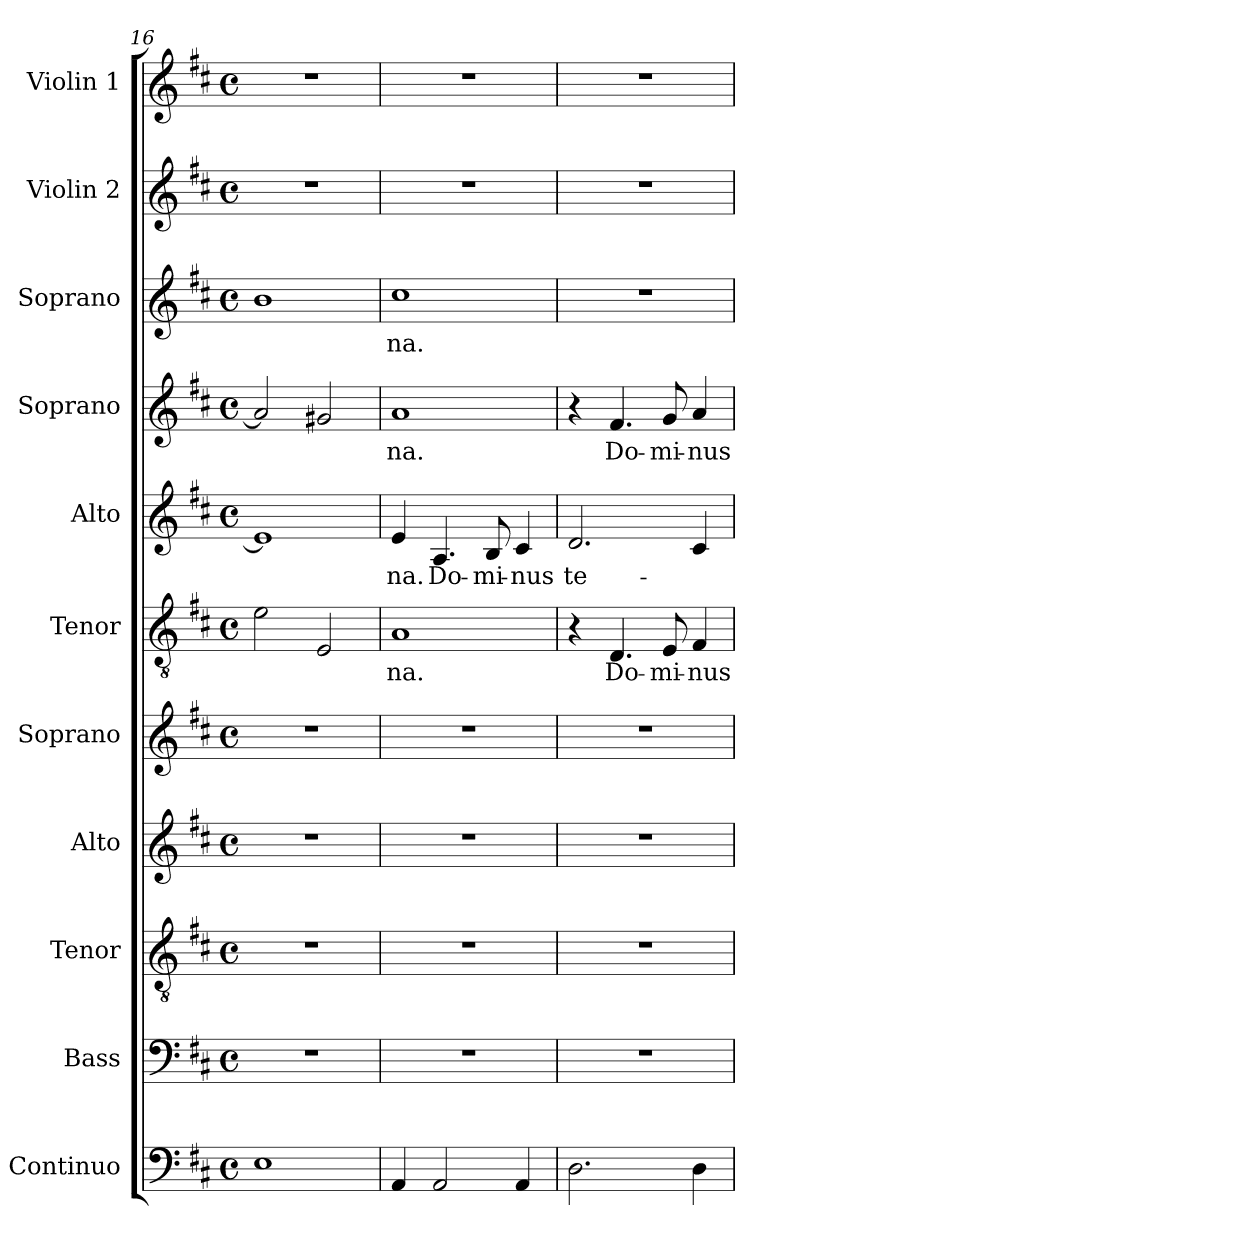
**kern	**kern	**kern	**kern	**kern	**kern	**text	**kern	**text	**kern	**text	**kern	**text	**kern	**kern
*part11	*part10	*part9	*part8	*part7	*part6	*part6	*part5	*part5	*part4	*part4	*part3	*part3	*part2	*part1
*staff11	*staff10	*staff9	*staff8	*staff7	*staff6	*staff6	*staff5	*staff5	*staff4	*staff4	*staff3	*staff3	*staff2	*staff1
*I"Continuo	*I"Bass	*I"Tenor	*I"Alto	*I"Soprano	*I"Tenor	*	*I"Alto	*	*I"Soprano	*	*I"Soprano	*	*I"Violin 2	*I"Violin 1
*I'Cont.	*I'B.	*I'T.	*I'A.	*I'S.	*I'T.	*	*I'A.	*	*I'S.	*	*I'S.	*	*I'Vln. 2	*I'Vln. 1
*clefF4	*clefF4	*clefGv2	*clefG2	*clefG2	*clefGv2	*	*clefG2	*	*clefG2	*	*clefG2	*	*clefG2	*clefG2
*	*	*ITrd7c12	*	*	*ITrd7c12	*	*	*	*	*	*	*	*	*
*k[f#c#]	*k[f#c#]	*k[f#c#]	*k[f#c#]	*k[f#c#]	*k[f#c#]	*	*k[f#c#]	*	*k[f#c#]	*	*k[f#c#]	*	*k[f#c#]	*k[f#c#]
*D:	*D:	*D:	*D:	*D:	*D:	*	*D:	*	*D:	*	*D:	*	*D:	*D:
*M4/4	*M4/4	*M4/4	*M4/4	*M4/4	*M4/4	*	*M4/4	*	*M4/4	*	*M4/4	*	*M4/4	*M4/4
*met(c)	*met(c)	*met(c)	*met(c)	*met(c)	*met(c)	*	*met(c)	*	*met(c)	*	*met(c)	*	*met(c)	*met(c)
=16	=16	=16	=16	=16	=16	=16	=16	=16	=16	=16	=16	=16	=16	=16
1Ei	1r	1r	1r	1r	2Ei\	.	1ei]	.	2ai/]	.	1bi	.	1r	1r
.	.	.	.	.	2EEi/	.	.	.	2g#Xi/	.	.	.	.	.
=17	=17	=17	=17	=17	=17	=17	=17	=17	=17	=17	=17	=17	=17	=17
!	!	!	!	!	!	!LO:LY:b:color=#000000	!	!	!	!	!	!	!	!
!	!	!	!	!	!	!	!	!LO:LY:b:color=#000000	!	!	!	!	!	!
!	!	!	!	!	!	!	!	!	!	!LO:LY:b:color=#000000	!	!	!	!
!	!	!	!	!	!	!	!	!	!	!	!	!LO:LY:b:color=#000000	!	!
4AAi/	1r	1r	1r	1r	1AAi	-na.	4ei/	-na.	1ai	-na.	1cc#i	-na.	1r	1r
!	!	!	!	!	!	!	!	!LO:LY:b:color=#000000	!	!	!	!	!	!
2AAi/	.	.	.	.	.	.	4.Ai/	Do-	.	.	.	.	.	.
!	!	!	!	!	!	!	!	!LO:LY:b:color=#000000	!	!	!	!	!	!
.	.	.	.	.	.	.	8Bi/	-mi-	.	.	.	.	.	.
!	!	!	!	!	!	!	!	!LO:LY:b:color=#000000	!	!	!	!	!	!
4AAi/	.	.	.	.	.	.	4c#i/	-nus	.	.	.	.	.	.
=18	=18	=18	=18	=18	=18	=18	=18	=18	=18	=18	=18	=18	=18	=18
!	!	!	!	!	!	!	!	!LO:LY:b:color=#000000	!	!	!	!	!	!
2.Di\	1r	1r	1r	1r	4r	.	2.di/	te-	4r	.	1r	.	1r	1r
!	!	!	!	!	!	!LO:LY:b:color=#000000	!	!	!	!	!	!	!	!
!	!	!	!	!	!	!	!	!	!	!LO:LY:b:color=#000000	!	!	!	!
.	.	.	.	.	4.DDi/	Do-	.	.	4.f#i/	Do-	.	.	.	.
!	!	!	!	!	!	!LO:LY:b:color=#000000	!	!	!	!	!	!	!	!
!	!	!	!	!	!	!	!	!	!	!LO:LY:b:color=#000000	!	!	!	!
.	.	.	.	.	8EEi/	-mi-	.	.	8gi/	-mi-	.	.	.	.
!	!	!	!	!	!	!LO:LY:b:color=#000000	!	!	!	!	!	!	!	!
!	!	!	!	!	!	!	!	!	!	!LO:LY:b:color=#000000	!	!	!	!
4Di\	.	.	.	.	4FF#i/	-nus	4c#i/	.	4ai/	-nus	.	.	.	.
=	=	=	=	=	=	=	=	=	=	=	=	=	=	=
*-	*-	*-	*-	*-	*-	*-	*-	*-	*-	*-	*-	*-	*-	*-
